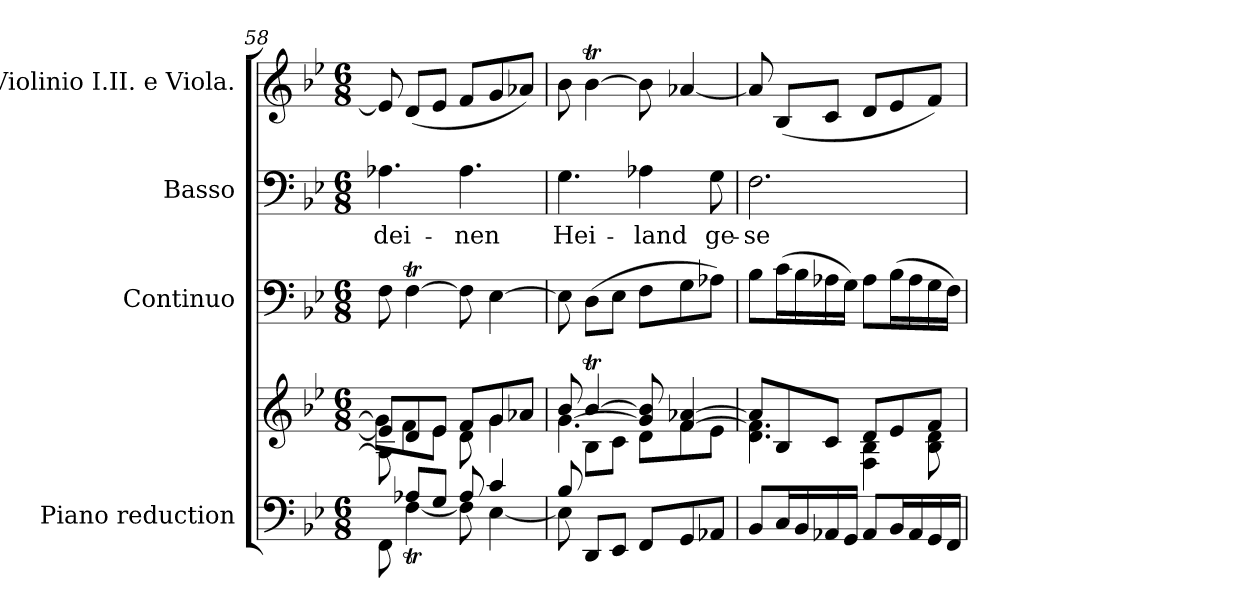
**kern	**kern	**kern	**kern	**text	**kern
*part4	*part4	*part3	*part2	*part2	*part1
*staff5	*staff4	*staff3	*staff2	*staff2	*staff1
*I"Piano reduction	*	*I"Continuo	*I"Basso	*	*I"Violinio I.II. e Viola.
*I'Pno	*	*	*	*	*
!!LO:LB:g=z
*clefF4	*clefG2	*clefF4	*clefF4	*	*clefG2
*k[b-e-]	*k[b-e-]	*k[b-e-]	*k[b-e-]	*	*k[b-e-]
*M6/8	*M6/8	*M6/8	*M6/8	*	*M6/8
=58	=58	=58	=58	=58	=58
*^	*^	*	*	*	*
*	*	*	*^	*	*	*	*
!	!	!	!	!	!	!	!LO:LY:b	!
8ryy	8FF\	8e-/L]	8g\L]	8A-\]	8F\	4.A-X\	dei-	8e-/]
8A-X/L	[4FT\	8d/	8f\	2ryy	[4FT\	.	.	(<8d/L
8G/J	.	8e-/J	8e-\J	.	.	.	.	8e-/J
!	!	!	!	!	!	!	!LO:LY:b	!
8A-/	8F\]	8f/L	8d\	.	8F\]	4.A-\	-nen	8f/L
4c/	[4E-\	8g/	4g\	.	[4E-\	.	.	8g/
.	.	8a-X/J	.	8ryy	.	.	.	8a-X/J)
=59	=59	=59	=59	=59	=59	=59	=59	=59
!	!	!	!	!	!	!	!LO:LY:b	!
8B-/	8E-\]	8b-/	8ryy	[4.g\	8E-\]	4.G\	Hei-	8b-\
2ryy	8DD/L	[4b-T/	8B-\L	.	(>8D\L	.	.	[4b-T\
.	8EE-/J	.	8c\J	.	8E-\J	.	.	.
!	!	!	!	!	!	!	!LO:LY:b	!
.	8FF/L	8g/] 8b-/]	8d\L	4.ryy	8F\L	4A-X\	-land	8b-\]
.	8GG/	[4f/ [4a-X/	8f\	.	8G\	.	.	[4a-X/
!	!	!	!	!	!	!	!LO:LY:b	!
8ryy	8AA-X/J	.	8e-\J	.	8A-X\J)	8G\	ge-	.
*	*	*	*v	*v	*	*	*	*
=60	=60	=60	=60	=60	=60	=60	=60
!	!	!	!	!	!	!LO:LY:b	!
*v	*v	*	*	*	*	*	*
8BB-/L	8a-/L]	4.d\ 4.f\]	8B-\L	2.F\	-se-	8a-/]
16C/L	8B-/	.	(>16c\L	.	.	(<8B-/L
16BB-/	.	.	16B-\	.	.	.
16AA-X/	8c/J	.	16A-X\	.	.	8c/J
16GG/JJ	.	.	16G\JJ)	.	.	.
8AA-/L	8d/L	4F\ 4B-\	8A-\L	.	.	8d/L
16BB-/L	8e-/	.	(>16B-\L	.	.	8e-/
16AA-/	.	.	16A-\	.	.	.
16GG/	8f/J	8B-\ 8d\	16G\	.	.	8f/J)
16FF/JJ	.	.	16F\JJ)	.	.	.
*	*v	*v	*	*	*	*
=	=	=	=	=	=
*-	*-	*-	*-	*-	*-
